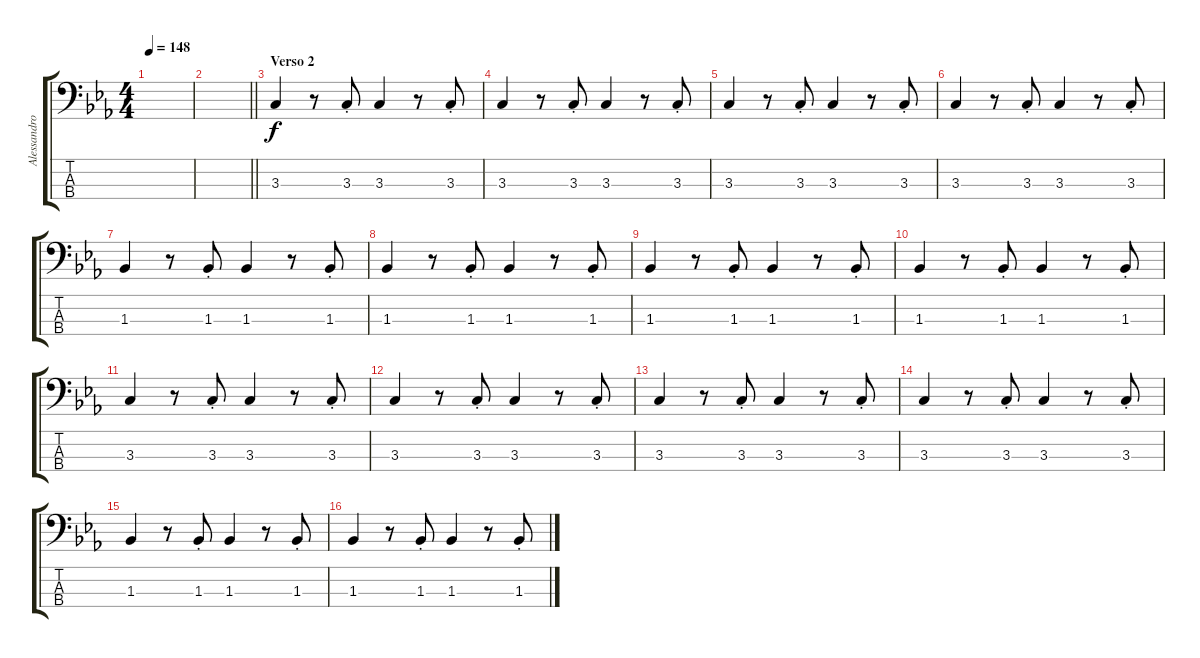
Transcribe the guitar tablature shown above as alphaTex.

\track ("Alessandro Majorino [Basso]" "Alessandro") {instrument electricbassfinger}
\staff {score tabs}
\tuning (G2 D2 A1 E1) {hide}
\ts (4 4)
\tempo 148
\clef f4
\ks cminor
|
\barLineRight lightlight
|
\section ("" "Verso 2")
3.3.4 r.8 3.3{st}.8 3.3.4 r.8 3.3{st}.8 |
3.3.4 r.8 3.3{st}.8 3.3.4 r.8 3.3{st}.8 |
3.3.4 r.8 3.3{st}.8 3.3.4 r.8 3.3{st}.8 |
3.3.4 r.8 3.3{st}.8 3.3.4 r.8 3.3{st}.8 |
1.3.4 r.8 1.3{st}.8 1.3.4 r.8 1.3{st}.8 |
1.3.4 r.8 1.3{st}.8 1.3.4 r.8 1.3{st}.8 |
1.3.4 r.8 1.3{st}.8 1.3.4 r.8 1.3{st}.8 |
1.3.4 r.8 1.3{st}.8 1.3.4 r.8 1.3{st}.8 |
3.3.4 r.8 3.3{st}.8 3.3.4 r.8 3.3{st}.8 |
3.3.4 r.8 3.3{st}.8 3.3.4 r.8 3.3{st}.8 |
3.3.4 r.8 3.3{st}.8 3.3.4 r.8 3.3{st}.8 |
3.3.4 r.8 3.3{st}.8 3.3.4 r.8 3.3{st}.8 |
1.3.4 r.8 1.3{st}.8 1.3.4 r.8 1.3{st}.8 |
1.3.4 r.8 1.3{st}.8 1.3.4 r.8 1.3{st}.8
